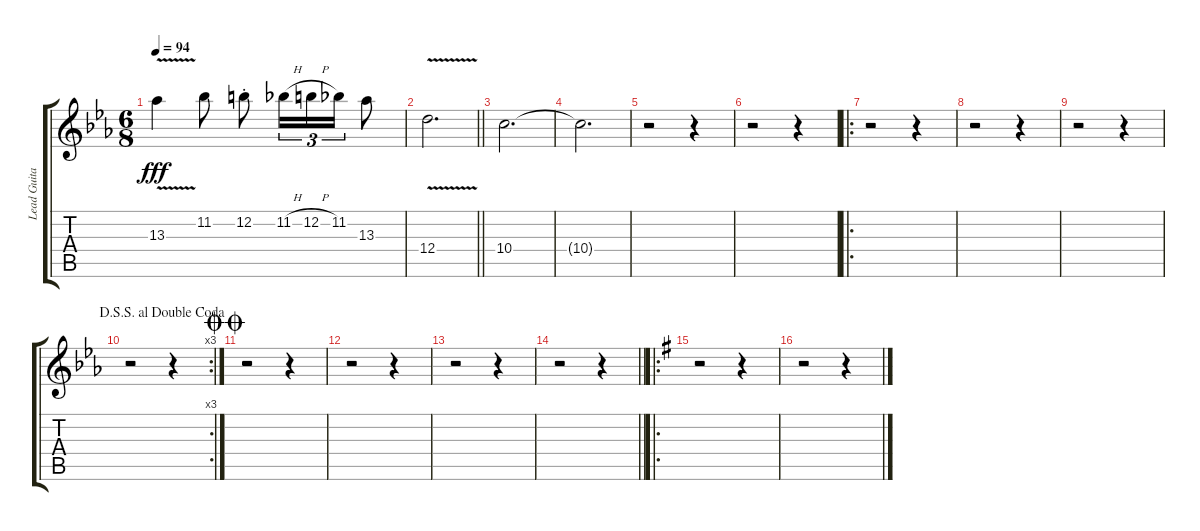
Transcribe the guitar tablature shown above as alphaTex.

\track ("Lead Guitar 3" "Lead Guita") {instrument electricguitarjazz}
\staff {score tabs}
\tuning (E4 B3 G3 D3 A2 E2) {hide}
\ts (6 8)
\tempo 94
\clef g2
\ks eb
13.3{v}.4{dy fff} 11.2.8 12.2{st}.8 11.2{h}.16{tu (3 2)} 12.2{h}.16{tu (3 2)} 11.2.16{tu (3 2)} 13.3.8 |
\barLineRight lightlight
12.4{v}.2{d} |
10.4.2{d} |
10.4{t}.2{d} |
r.2 r.4 |
r.2 r.4 |
\ro
r.2 r.4 |
r.2 r.4 |
r.2 r.4 |
\rc 3
\jump dalsegnosegnoaldoublecoda
r.2 r.4 |
\jump doublecoda
r.2 r.4 |
r.2 r.4 |
r.2 r.4 |
\barLineRight lightlight
r.2 r.4 |
\ro
\ks g
r.2 r.4 |
r.2 r.4
